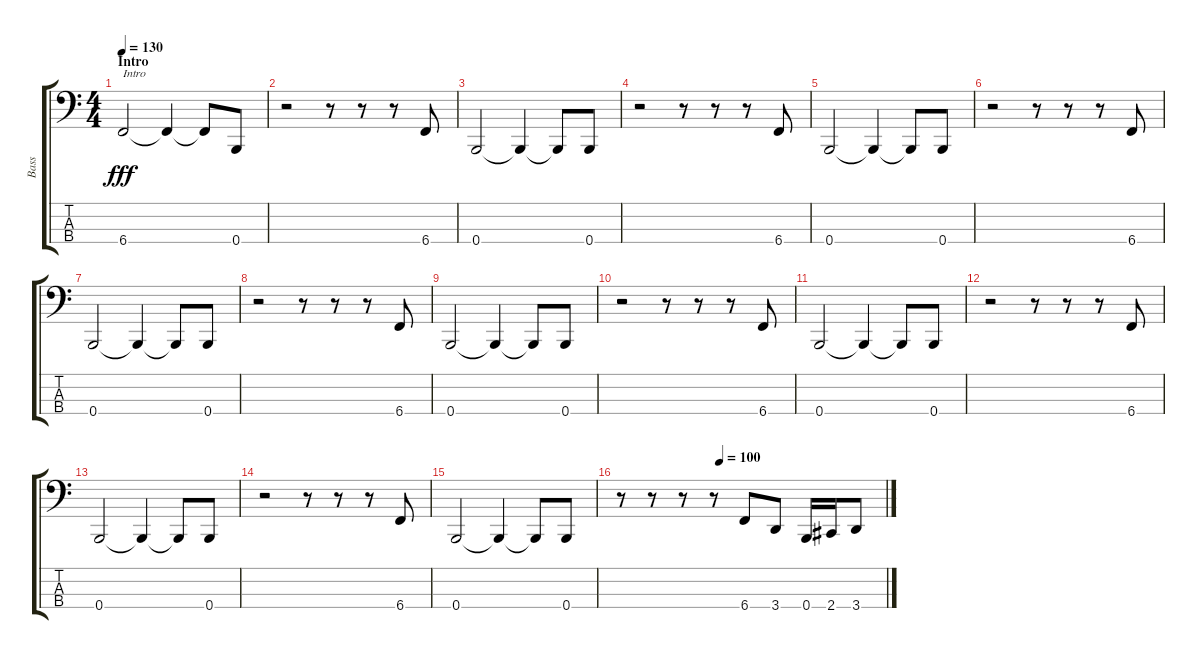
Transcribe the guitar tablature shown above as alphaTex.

\track ("Bass" "Bass") {instrument slapbass2}
\staff {score tabs}
\tuning (D2 A1 E1 B0) {hide}
\ts (4 4)
\section ("" "Intro")
\tempo 130
\tempo 120
\tempo 130
\clef f4
\ks c
6.4.2{txt "Intro" dy fff instrument slapbass2} 6.4{t}.4 6.4{t}.8 0.4.8 |
r.2 r.8 r.8 r.8 6.4.8 |
0.4.2 0.4{t}.4 0.4{t}.8 0.4.8 |
r.2 r.8 r.8 r.8 6.4.8 |
0.4.2 0.4{t}.4 0.4{t}.8 0.4.8 |
r.2 r.8 r.8 r.8 6.4.8 |
0.4.2 0.4{t}.4 0.4{t}.8 0.4.8 |
r.2 r.8 r.8 r.8 6.4.8 |
0.4.2 0.4{t}.4 0.4{t}.8 0.4.8 |
r.2 r.8 r.8 r.8 6.4.8 |
0.4.2 0.4{t}.4 0.4{t}.8 0.4.8 |
r.2 r.8 r.8 r.8 6.4.8 |
0.4.2 0.4{t}.4 0.4{t}.8 0.4.8 |
r.2 r.8 r.8 r.8 6.4.8 |
0.4.2 0.4{t}.4 0.4{t}.8 0.4.8 |
\tempo (100 0.375)
r.8 r.8 r.8 r.8 6.4.8 3.4.8 0.4.16 2.4.16 3.4.8
